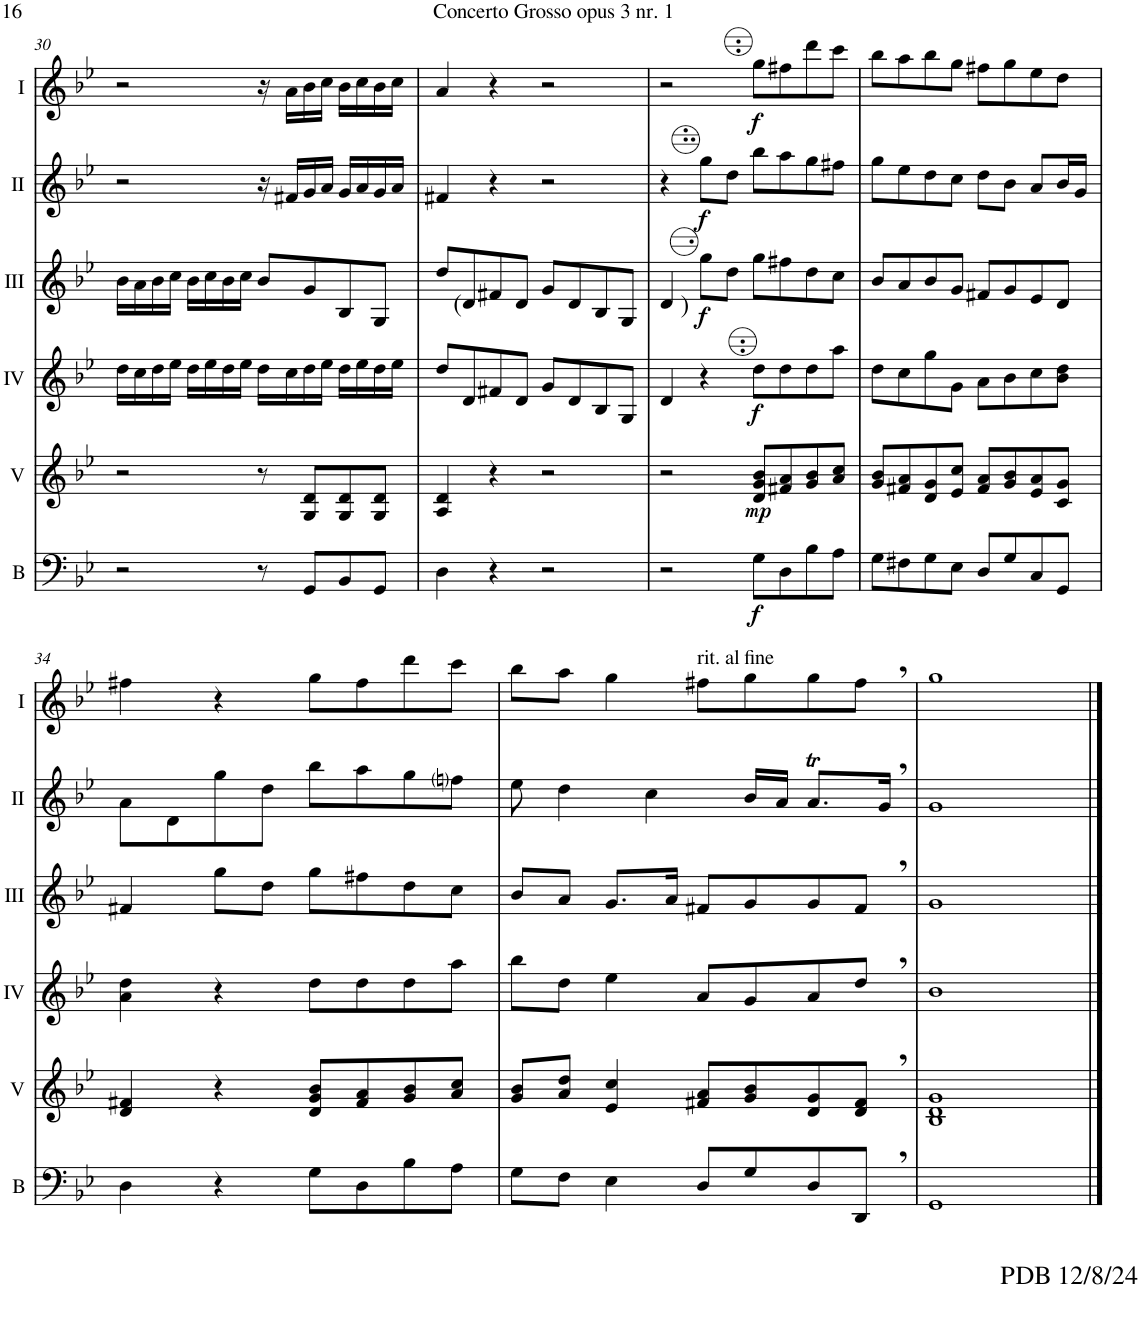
**kern	**dynam	**kern	**dynam	**kern	**dynam	**kern	**dynam	**kern	**dynam	**kern	**dynam
*part6	*part6	*part5	*part5	*part4	*part4	*part3	*part3	*part2	*part2	*part1	*part1
*staff6	*staff6	*staff5	*staff5	*staff4	*staff4	*staff3	*staff3	*staff2	*staff2	*staff1	*staff1
*I"Bass	*	*I"Acc. 5	*	*I"Acc. 4	*	*I"Acc. 3	*	*I"Acc. 2	*	*I"Acc. 1	*
*I'B	*	*	*	*	*	*	*	*	*	*	*
!!LO:PB:g=z
*clefF4	*	*clefG2	*	*clefG2	*	*clefG2	*	*clefG2	*	*clefG2	*
*Trd7c12	*	*	*	*Trd7c12	*	*	*	*	*	*	*
*k[b-e-]	*	*k[b-e-]	*	*k[b-e-]	*	*k[b-e-]	*	*k[b-e-]	*	*k[b-e-]	*
*M4/4	*	*M4/4	*	*M4/4	*	*M4/4	*	*M4/4	*	*M4/4	*
*met(c)	*	*met(c)	*	*met(c)	*	*met(c)	*	*met(c)	*	*met(c)	*
=30	=30	=30	=30	=30	=30	=30	=30	=30	=30	=30	=30
2r	.	2r	.	16dd\LL	.	16B-\LL	.	2r	.	2r	.
.	.	.	.	16cc\	.	16A\	.	.	.	.	.
.	.	.	.	16dd\	.	16B-\	.	.	.	.	.
.	.	.	.	16ee-\JJ	.	16c\JJ	.	.	.	.	.
.	.	.	.	16dd\LL	.	16B-\LL	.	.	.	.	.
.	.	.	.	16ee-\	.	16c\	.	.	.	.	.
.	.	.	.	16dd\	.	16B-\	.	.	.	.	.
.	.	.	.	16ee-\JJ	.	16c\JJ	.	.	.	.	.
8r	.	8r	.	16dd\LL	.	8B-/L	.	16r	.	16r	.
.	.	.	.	16cc\	.	.	.	16f#X/LL	.	16a\LL	.
8GG/L	.	8G/ 8d/L	.	16dd\	.	8G/	.	16g/	.	16b-\	.
.	.	.	.	16ee-\JJ	.	.	.	16a/JJ	.	16cc\JJ	.
8BB-/	.	8G/ 8d/	.	16dd\LL	.	8BB-/	.	16g/LL	.	16b-\LL	.
.	.	.	.	16ee-\	.	.	.	16a/	.	16cc\	.
8GG/J	.	8G/ 8d/J	.	16dd\	.	8GG/J	.	16g/	.	16b-\	.
.	.	.	.	16ee-\JJ	.	.	.	16a/JJ	.	16cc\JJ	.
=31	=31	=31	=31	=31	=31	=31	=31	=31	=31	=31	=31
4D\	.	4A/ 4d/	.	8dd/L	.	8d/L	.	4f#X/	.	4a/	.
!	!	!	!	!	!	!LO:TX:a:t=(	!	!	!	!	!
.	.	.	.	8d/	.	8D/	.	.	.	.	.
4r	.	4r	.	8f#X/	.	8F#X/	.	4r	.	4r	.
.	.	.	.	8d/J	.	8D/J	.	.	.	.	.
2r	.	2r	.	8g/L	.	8G/L	.	2r	.	2r	.
.	.	.	.	8d/	.	8D/	.	.	.	.	.
.	.	.	.	8B-/	.	8BB-/	.	.	.	.	.
.	.	.	.	8G/J	.	8GG/J	.	.	.	.	.
=32	=32	=32	=32	=32	=32	=32	=32	=32	=32	=32	=32
!	!	!	!	!	!	!LO:TX:a:t=)	!	!	!	!	!
2r	.	2r	.	4d/	.	4D/	.	4r	.	2r	.
!	!	!	!	!	!	!	!LO:DY:b	!	!LO:DY:b	!	!
.	.	.	.	4r	.	8gg\L	f	8gg\L	f	.	.
.	.	.	.	.	.	8dd\J	.	8dd\J	.	.	.
!	!LO:DY:b	!	!LO:DY:b	!	!LO:DY:b	!	!	!	!	!	!LO:DY:b
8G\L	f	8d/ 8g/ 8b-/L	mp	8dd\L	f	8gg\L	.	8bb-\L	.	8g\L	f
8D\	.	8f#X/ 8a/	.	8dd\	.	8ff#X\	.	8aa\	.	8f#X\	.
8B-\	.	8g/ 8b-/	.	8dd\	.	8dd\	.	8gg\	.	8dd\	.
8A\J	.	8a/ 8cc/J	.	8aa\J	.	8cc\J	.	8ff#X\J	.	8cc\J	.
=33	=33	=33	=33	=33	=33	=33	=33	=33	=33	=33	=33
8G\L	.	8g/ 8b-/L	.	8dd\L	.	8b-/L	.	8gg\L	.	8b-\L	.
8F#X\	.	8f#X/ 8a/	.	8cc\	.	8a/	.	8ee-\	.	8a\	.
8G\	.	8d/ 8g/	.	8gg\	.	8b-/	.	8dd\	.	8b-\	.
8E-\J	.	8e-/ 8cc/J	.	8g\J	.	8g/J	.	8cc\J	.	8g\J	.
8D/L	.	8f#/ 8a/L	.	8a\L	.	8f#X/L	.	8dd\L	.	8f#X\L	.
8G/	.	8g/ 8b-/	.	8b-\	.	8g/	.	8b-\J	.	8g\	.
8C/	.	8e-/ 8a/	.	8cc\	.	8e-/	.	8a/L	.	8e-\	.
8GG/J	.	8c/ 8g/J	.	8b-\ 8dd\J	.	8d/J	.	16b-/L	.	8d\J	.
.	.	.	.	.	.	.	.	16g/JJ	.	.	.
!!LO:LB:g=z
=34	=34	=34	=34	=34	=34	=34	=34	=34	=34	=34	=34
4D\	.	4d/ 4f#X/	.	4a\ 4dd\	.	4f#X/	.	8a\L	.	4f#X\	.
.	.	.	.	.	.	.	.	8d\	.	.	.
4r	.	4r	.	4r	.	8gg\L	.	8gg\	.	4r	.
.	.	.	.	.	.	8dd\J	.	8dd\J	.	.	.
8G\L	.	8d/ 8g/ 8b-/L	.	8dd\L	.	8gg\L	.	8bb-\L	.	8g\L	.
8D\	.	8f#/ 8a/	.	8dd\	.	8ff#X\	.	8aa\	.	8f#\	.
8B-\	.	8g/ 8b-/	.	8dd\	.	8dd\	.	8gg\	.	8dd\	.
8A\J	.	8a/ 8cc/J	.	8aa\J	.	8cc\J	.	8ffni\J	.	8cc\J	.
=35	=35	=35	=35	=35	=35	=35	=35	=35	=35	=35	=35
8G\L	.	8g/ 8b-/L	.	8bb-\L	.	8b-/L	.	8ee-\	.	8b-\L	.
8F\J	.	8a/ 8dd/J	.	8dd\J	.	8a/J	.	4dd\	.	8a\J	.
4E-\	.	4e-/ 4cc/	.	4ee-\	.	8.g/L	.	.	.	4g\	.
.	.	.	.	.	.	.	.	4cc\	.	.	.
.	.	.	.	.	.	16a/Jk	.	.	.	.	.
!	!	!	!	!	!	!	!	!	!	!LO:TX:a:t=rit. al fine	!
8D/L	.	8f#X/ 8a/L	.	8a/L	.	8f#X/L	.	.	.	8f#X\L	.
8G/	.	8g/ 8b-/	.	8g/	.	8g/	.	16b-/LL	.	8g\	.
.	.	.	.	.	.	.	.	16a/JJ	.	.	.
8D/	.	8d/ 8g/	.	8a/	.	8g/	.	8.at/L	.	8g\	.
8DD,/J	.	8d/, 8f#/,J	.	8dd,/J	.	8f#,/J	.	.	.	8f#,\J	.
.	.	.	.	.	.	.	.	16g,/Jk	.	.	.
=36	=36	=36	=36	=36	=36	=36	=36	=36	=36	=36	=36
!	!	!	!	!	!	!	!	!	!	!LO:TX:b:t=PDB 12/8/24	!
!	!	!	!	!	!	!	!	!	!	!LO:TX:b:t=For more arrangements, check out www.de-bra.nl/arrangements.html	!
1GG	.	1B- 1d 1g	.	1b-	.	1g	.	1g	.	1g	.
==	==	==	==	==	==	==	==	==	==	==	==
*-	*-	*-	*-	*-	*-	*-	*-	*-	*-	*-	*-
